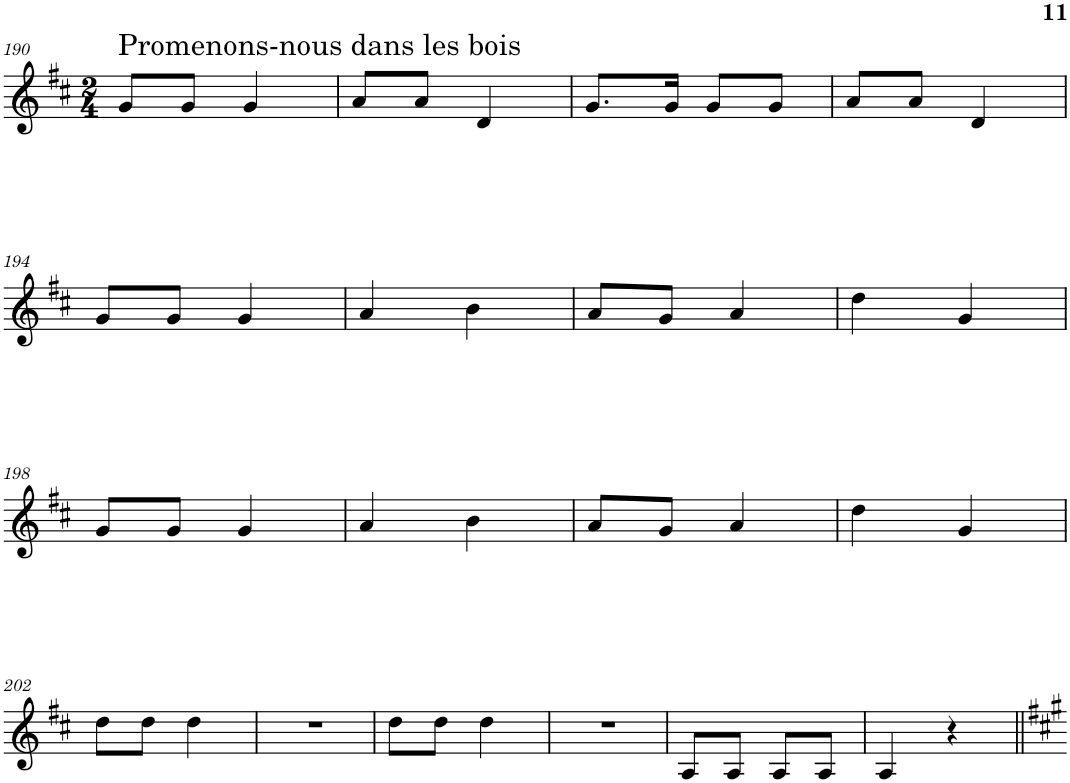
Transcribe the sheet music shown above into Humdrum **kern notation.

**kern
*part1
*staff1
*I"Clarinette
*I'Clar.
!!LO:PB:g=z
*clefG2
*Trd1c2
*k[f#c#]
*M2/4
=190
!LO:TX:a:t=Promenons-nous dans les bois
8g/L
8g/J
4g/
=191
8a/L
8a/J
4d/
=192
8.g/L
16g/Jk
8g/L
8g/J
=193
8a/L
8a/J
4d/
!!LO:LB:g=z
=194
8g/L
8g/J
4g/
=195
4a/
4b\
=196
8a/L
8g/J
4a/
=197
4dd\
4g/
!!LO:LB:g=z
=198
8g/L
8g/J
4g/
=199
4a/
4b\
=200
8a/L
8g/J
4a/
=201
4dd\
4g/
!!LO:LB:g=z
=202
8dd\L
8dd\J
4dd\
=203
2r
=204
8dd\L
8dd\J
4dd\
=205
2r
=206
8A/L
8A/J
8A/L
8A/J
=207
4A/
4r
=||
*-
